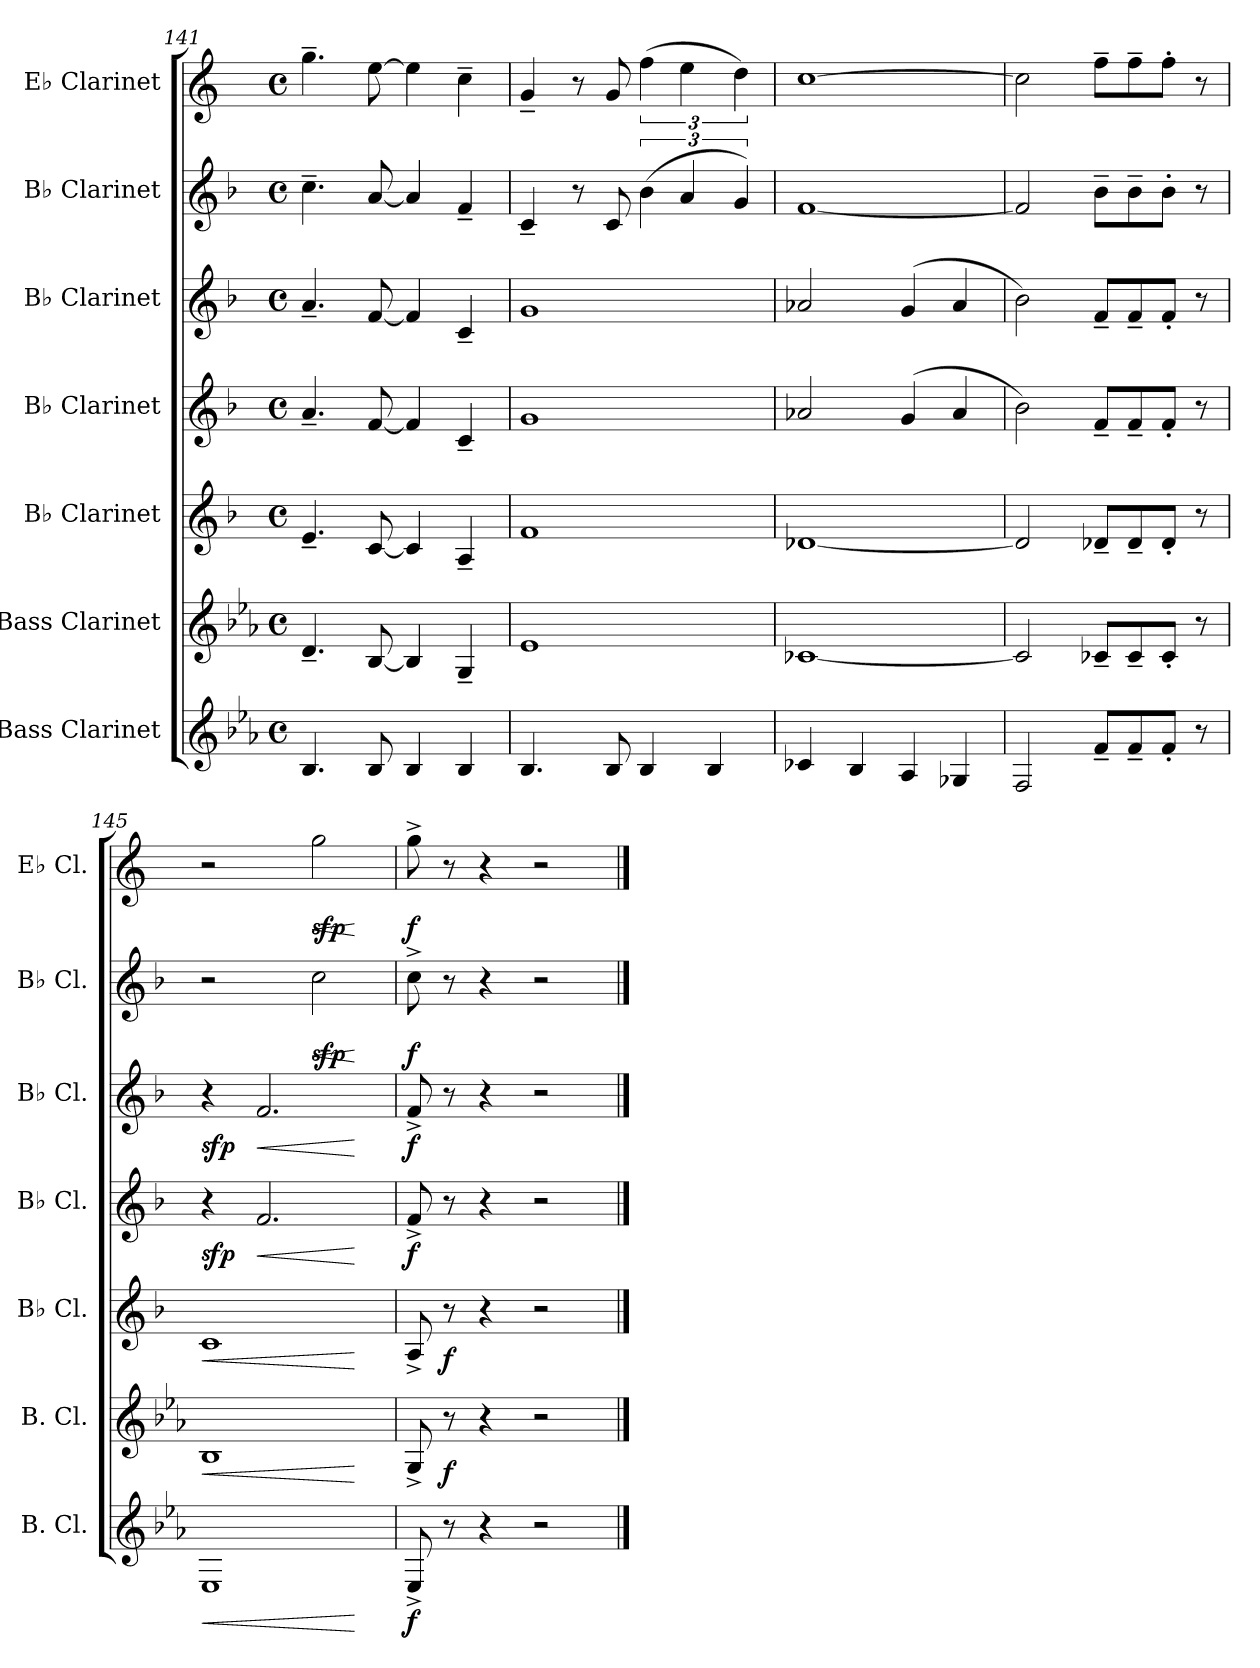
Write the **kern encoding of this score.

**kern	**dynam	**kern	**dynam	**kern	**dynam	**kern	**dynam	**kern	**dynam	**kern	**dynam	**kern	**dynam
*part7	*part7	*part6	*part6	*part5	*part5	*part4	*part4	*part3	*part3	*part2	*part2	*part1	*part1
*staff7	*staff7	*staff6	*staff6	*staff5	*staff5	*staff4	*staff4	*staff3	*staff3	*staff2	*staff2	*staff1	*staff1
*I"Bass Clarinet	*	*I"Bass Clarinet	*	*I"B♭ Clarinet	*	*I"B♭ Clarinet	*	*I"B♭ Clarinet	*	*I"B♭ Clarinet	*	*I"E♭ Clarinet	*
*I'B. Cl.	*	*I'B. Cl.	*	*I'B♭ Cl.	*	*I'B♭ Cl.	*	*I'B♭ Cl.	*	*I'B♭ Cl.	*	*I'E♭ Cl.	*
*clefG2	*	*clefG2	*	*clefG2	*	*clefG2	*	*clefG2	*	*clefG2	*	*clefG2	*
*ITrd8c14	*	*ITrd8c14	*	*ITrd1c2	*	*ITrd1c2	*	*ITrd1c2	*	*ITrd1c2	*	*ITrd-2c-3	*
*k[b-e-a-]	*	*k[b-e-a-]	*	*k[b-e-a-]	*	*k[b-e-a-]	*	*k[b-e-a-]	*	*k[b-e-a-]	*	*k[b-e-a-]	*
*M4/4	*	*M4/4	*	*M4/4	*	*M4/4	*	*M4/4	*	*M4/4	*	*M4/4	*
*met(c)	*	*met(c)	*	*met(c)	*	*met(c)	*	*met(c)	*	*met(c)	*	*met(c)	*
=141	=141	=141	=141	=141	=141	=141	=141	=141	=141	=141	=141	=141	=141
4.BB-/	.	4.D~/	.	4.d~/	.	4.g~/	.	4.g~/	.	4.b-~\	.	4.bb-~\	.
8BB-/	.	[8BB-/	.	[8B-/	.	[8e-/	.	[8e-/	.	[8g/	.	[8gg\	.
4BB-/	.	4BB-/]	.	4B-/]	.	4e-/]	.	4e-/]	.	4g/]	.	4gg\]	.
4BB-/	.	4GG~/	.	4G~/	.	4B-~/	.	4B-~/	.	4e-~/	.	4ee-~\	.
!!LO:PB:g=z
=142	=142	=142	=142	=142	=142	=142	=142	=142	=142	=142	=142	=142	=142
4.BB-/	.	1E-	.	1e-	.	1f	.	1f	.	4B-~/	.	4b-~/	.
.	.	.	.	.	.	.	.	.	.	8r	.	8r	.
8BB-/	.	.	.	.	.	.	.	.	.	8B-/	.	8b-/	.
4BB-/	.	.	.	.	.	.	.	.	.	(>6a-\	.	(>6aa-\	.
.	.	.	.	.	.	.	.	.	.	6g/	.	6gg\	.
4BB-/	.	.	.	.	.	.	.	.	.	.	.	.	.
.	.	.	.	.	.	.	.	.	.	6f/)	.	6ff\)	.
=143	=143	=143	=143	=143	=143	=143	=143	=143	=143	=143	=143	=143	=143
4C-X/	.	[1C-X	.	[1c-X	.	2g-X/	.	2g-X/	.	[1e-	.	[1ee-	.
4BB-/	.	.	.	.	.	.	.	.	.	.	.	.	.
4AA-/	.	.	.	.	.	(<4f/	.	(<4f/	.	.	.	.	.
4GG-X/	.	.	.	.	.	4g-/	.	4g-/	.	.	.	.	.
=144	=144	=144	=144	=144	=144	=144	=144	=144	=144	=144	=144	=144	=144
2FF/	.	2C-/]	.	2c-/]	.	2a-\)	.	2a-\)	.	2e-/]	.	2ee-\]	.
8F~/L	.	8C-X~/L	.	8c-X~/L	.	8e-~/L	.	8e-~/L	.	8a-~\L	.	8aa-~\L	.
8F~/	.	8C-~/	.	8c-~/	.	8e-~/	.	8e-~/	.	8a-~\	.	8aa-~\	.
8F'/J	.	8C-'/J	.	8c-'/J	.	8e-'/J	.	8e-'/J	.	8a-'\J	.	8aa-'\J	.
8r	.	8r	.	8r	.	8r	.	8r	.	8r	.	8r	.
=145	=145	=145	=145	=145	=145	=145	=145	=145	=145	=145	=145	=145	=145
!	!LO:HP:b	!	!LO:HP:b	!	!LO:HP:b	!	!	!	!	!	!	!	!
!	!LO:DY:n=1:b	!	!	!	!	!	!	!	!	!	!	!	!
!	!LO:DY:n=2:a	!	!	!	!	!	!LO:DY:b	!	!LO:DY:b	!	!	!	!
1EE-	< sfp sfp	1BB-	<	1B-	<	4r	sfp	4r	sfp	2r	.	2r	.
!	!	!	!	!	!	!	!LO:HP:b	!	!LO:HP:b	!	!	!	!
.	.	.	.	.	.	2.e-/	<	2.e-/	<	.	.	.	.
!	!	!	!	!	!	!	!	!	!	!	!LO:HP:b	!	!LO:HP:b
!	!	!	!	!	!	!	!	!	!	!	!LO:DY:n=1:b	!	!LO:DY:n=1:b
.	.	.	.	.	.	.	.	.	.	2b-\	< sfp	2bb-\	< sfp
.	[	.	[	.	[	.	[	.	[	.	[	.	[
=146	=146	=146	=146	=146	=146	=146	=146	=146	=146	=146	=146	=146	=146
!	!LO:DY:b	!	!	!	!	!	!LO:DY:b	!	!LO:DY:b	!	!LO:DY:b	!	!LO:DY:b
8EE-^/	f	8GG^/	.	8G^/	.	8e-^/	f	8e-^/	f	8b-^\	f	8bb-^\	f
!	!	!	!LO:DY:b	!	!LO:DY:b	!	!	!	!	!	!	!	!
8r	.	8r	f	8r	f	8r	.	8r	.	8r	.	8r	.
4r	.	4r	.	4r	.	4r	.	4r	.	4r	.	4r	.
2r	.	2r	.	2r	.	2r	.	2r	.	2r	.	2r	.
==	==	==	==	==	==	==	==	==	==	==	==	==	==
*-	*-	*-	*-	*-	*-	*-	*-	*-	*-	*-	*-	*-	*-
